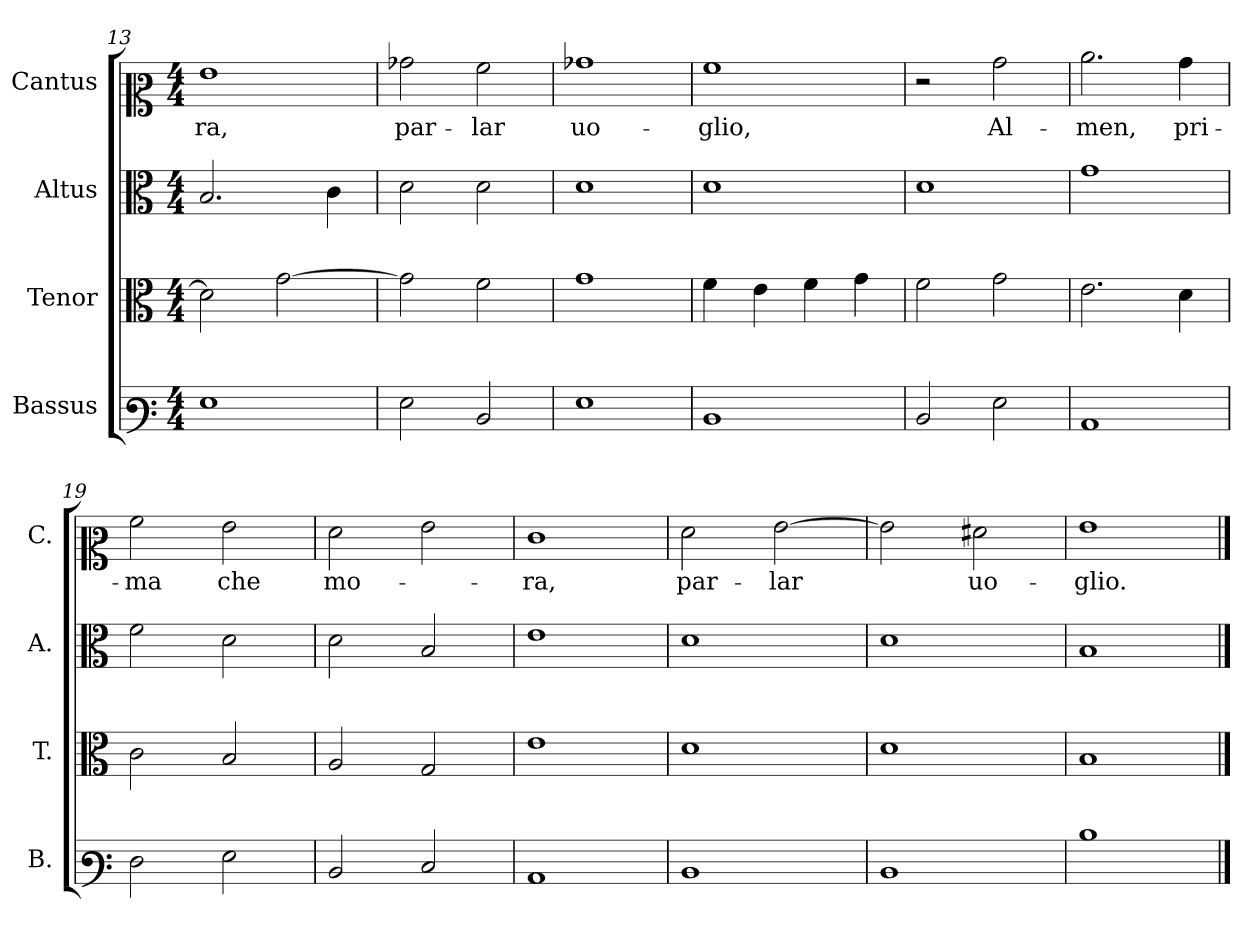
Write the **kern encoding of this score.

**kern	**kern	**kern	**kern	**text
*part4	*part3	*part2	*part1	*part1
*staff4	*staff3	*staff2	*staff1	*staff1
*I"Bassus	*I"Tenor	*I"Altus	*I"Cantus	*
*I'B.	*I'T.	*I'A.	*I'C.	*
*clefF3	*clefC3	*clefC3	*clefC2	*
*k[]	*k[]	*k[]	*k[]	*
*M4/4	*M4/4	*M4/4	*M4/4	*
=13	=13	=13	=13	=13
!	!	!	!	!LO:LY:b
1G	2d\]	2.B/	1g	-ra,
.	[2g\	.	.	.
.	.	4c\	.	.
=14	=14	=14	=14	=14
!	!	!	!	!LO:LY:b
2G\	2g\]	2d\	2b-X\	par-
!	!	!	!	!LO:LY:b
2D/	2f\	2d\	2a\	-lar
=15	=15	=15	=15	=15
!	!	!	!	!LO:LY:b
1G	1g	1d	1b-X	uo-
=16	=16	=16	=16	=16
!	!	!	!	!LO:LY:b
1D	4f\	1d	1a	-glio,
.	4e\	.	.	.
.	4f\	.	.	.
.	4g\	.	.	.
=17	=17	=17	=17	=17
2D/	2f\	1d	2r	.
!	!	!	!	!LO:LY:b
2G\	2g\	.	2b\	Al-
=18	=18	=18	=18	=18
!	!	!	!	!LO:LY:b
1C	2.e\	1g	2.cc\	-men,
!	!	!	!	!LO:LY:b
.	4d\	.	4b\	pri-
=19	=19	=19	=19	=19
!	!	!	!	!LO:LY:b
2F\	2c\	2f\	2a\	-ma
!	!	!	!	!LO:LY:b
2G\	2B/	2d\	2g\	che
=20	=20	=20	=20	=20
!	!	!	!	!LO:LY:b
2D/	2A/	2d\	2f\	mo-
2E/	2G/	2B/	2g\	.
!!LO:LB:g=z
=21	=21	=21	=21	=21
!	!	!	!	!LO:LY:b
1C	1e	1e	1e	-ra,
=22	=22	=22	=22	=22
!	!	!	!	!LO:LY:b
1D	1d	1d	2f\	par-
!	!	!	!	!LO:LY:b
.	.	.	[2g\	-lar
=23	=23	=23	=23	=23
1D	1d	1d	2g\]	.
!	!	!	!	!LO:LY:b
.	.	.	2f#X\	uo-
=24	=24	=24	=24	=24
!	!	!	!	!LO:LY:b
1d	1B	1B	1g	-glio.
==	==	==	==	==
*-	*-	*-	*-	*-
